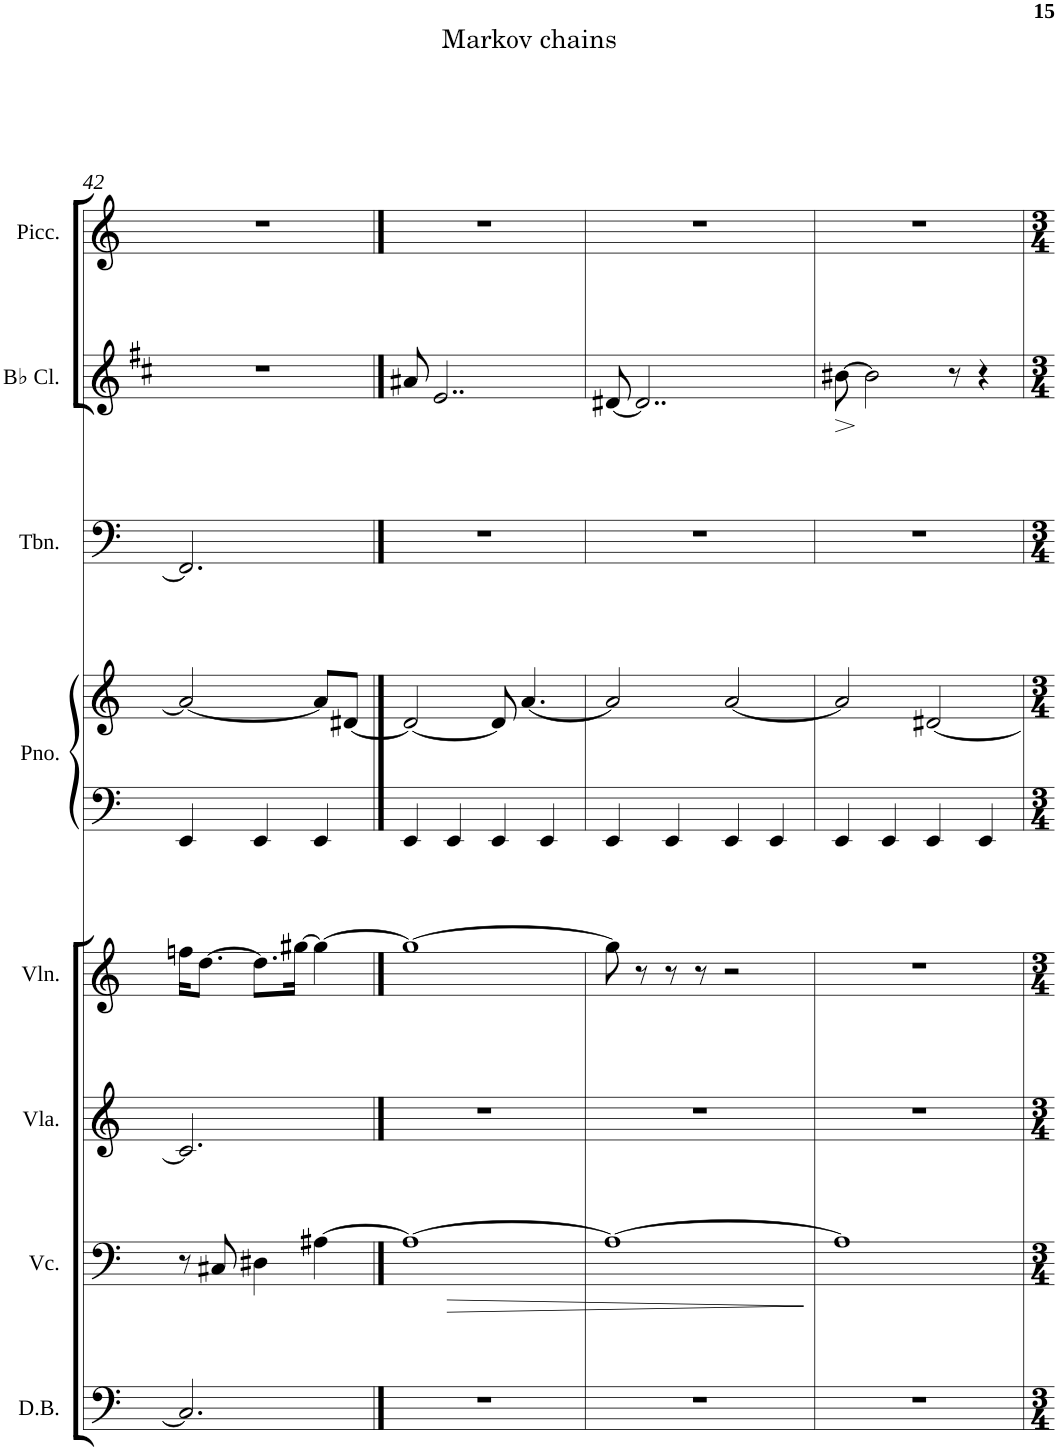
**kern	**kern	**dynam	**kern	**kern	**kern	**kern	**kern	**kern	**dynam	**kern
*part8	*part7	*part7	*part6	*part5	*part4	*part4	*part3	*part2	*part2	*part1
*staff9	*staff8	*staff8	*staff7	*staff6	*staff5	*staff4	*staff3	*staff2	*staff2	*staff1
*I"Double Bass	*I"Cello	*	*I"Viola	*I"Violin	*I"Piano	*	*I"Trombone	*I"Clarinet in Bb	*	*I"Piccolo
*I'D.B.	*	*	*I'Vla.	*I'Vln.	*I'Pno.	*	*I'Tbn.	*	*	*I'Picc.
!!LO:PB:g=z
*clefF4	*clefF4	*	*clefG2	*clefG2	*clefF4	*clefG2	*clefF4	*clefG2	*	*clefG2
*Trd7c12	*	*	*	*	*	*	*	*Trd1c2	*	*Trd-7c-12
*k[]	*k[]	*	*k[]	*k[]	*k[]	*k[]	*k[]	*k[f#c#]	*	*k[]
*M4/4	*M4/4	*	*M4/4	*M4/4	*M4/4	*M4/4	*M4/4	*M4/4	*	*M4/4
=42	=42	=42	=42	=42	=42	=42	=42	=42	=42	=42
2.C#/]	8r	.	2.c#/]	16ffn\KL	4EE/	2a/_	2.FF#/]	1r	.	1r
.	.	.	.	[8.dd\J	.	.	.	.	.	.
.	8C#X/	.	.	.	.	.	.	.	.	.
.	4D#X\	.	.	8.dd\L]	4EE/	.	.	.	.	.
.	.	.	.	[16gg#X\Jk	.	.	.	.	.	.
.	[4A#X\	.	.	4gg#\_	4EE/	8a/L]	.	.	.	.
.	.	.	.	.	.	[8d#X/J	.	.	.	.
4ryy	4ryy	.	4ryy	4ryy	4ryy	4ryy	4ryy	.	.	.
==43	==43	==43	==43	==43	==43	==43	==43	==43	==43	==43
1r	1A#_	.	1r	1gg#_	4EE/	2d#/_	1r	8a#X/	.	1r
.	.	.	.	.	.	.	.	2..e/	.	.
.	.	.	.	.	4EE/	.	.	.	.	.
.	.	.	.	.	4EE/	8d#/]	.	.	.	.
.	.	.	.	.	.	[4.a/	.	.	.	.
.	.	.	.	.	4EE/	.	.	.	.	.
=44	=44	=44	=44	=44	=44	=44	=44	=44	=44	=44
!	!	!LO:HP:b	!	!	!	!	!	!	!	!
1r	1A#_	>	1r	8gg#\]	4EE/	2a/]	1r	[8d#X/	.	1r
.	.	.	.	8r	.	.	.	2..d#/]	.	.
.	.	.	.	8r	4EE/	.	.	.	.	.
.	.	.	.	8r	.	.	.	.	.	.
.	.	.	.	2r	4EE/	[2a/	.	.	.	.
.	.	.	.	.	4EE/	.	.	.	.	.
.	.	]	.	.	.	.	.	.	.	.
=45	=45	=45	=45	=45	=45	=45	=45	=45	=45	=45
!	!	!	!	!	!	!	!	!	!LO:HP:b	!
1r	1A#]	.	1r	1r	4EE/	2a/]	1r	[8b#X\	>	1r
.	.	.	.	.	.	.	.	2b#\]	]	.
.	.	.	.	.	4EE/	.	.	.	.	.
.	.	.	.	.	4EE/	[2d#X/	.	.	.	.
.	.	.	.	.	.	.	.	8r	.	.
.	.	.	.	.	4EE/	.	.	4r	.	.
=	=	=	=	=	=	=	=	=	=	=
*-	*-	*-	*-	*-	*-	*-	*-	*-	*-	*-
